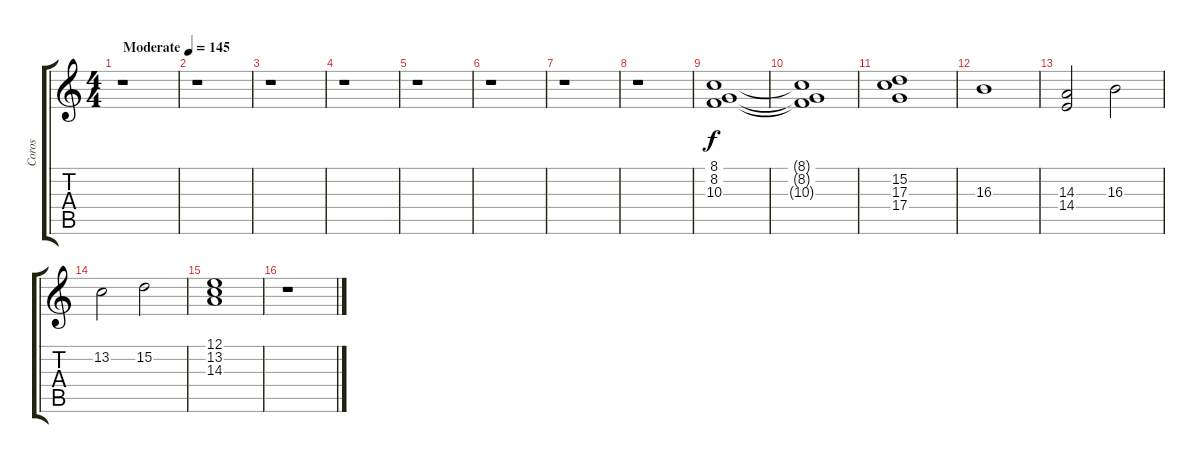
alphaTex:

\track ("Coros" "Coros") {instrument choiraahs}
\staff {score tabs}
\tuning (E4 B3 G3 D3 A2 E2) {hide}
\ts (4 4)
\tempo (145 "Moderate")
\clef g2
\ks c
r.1{dy f instrument choiraahs} |
r.1 |
r.1 |
r.1 |
r.1 |
r.1 |
r.1 |
r.1 |
(8.1 8.2 10.3).1 |
(8.1{t} 8.2{t} 10.3{t}).1 |
(15.2 17.3 17.4).1 |
16.3.1 |
(14.3 14.4).2 16.3.2 |
13.2.2 15.2.2 |
(12.1 13.2 14.3).1 |
r.1
